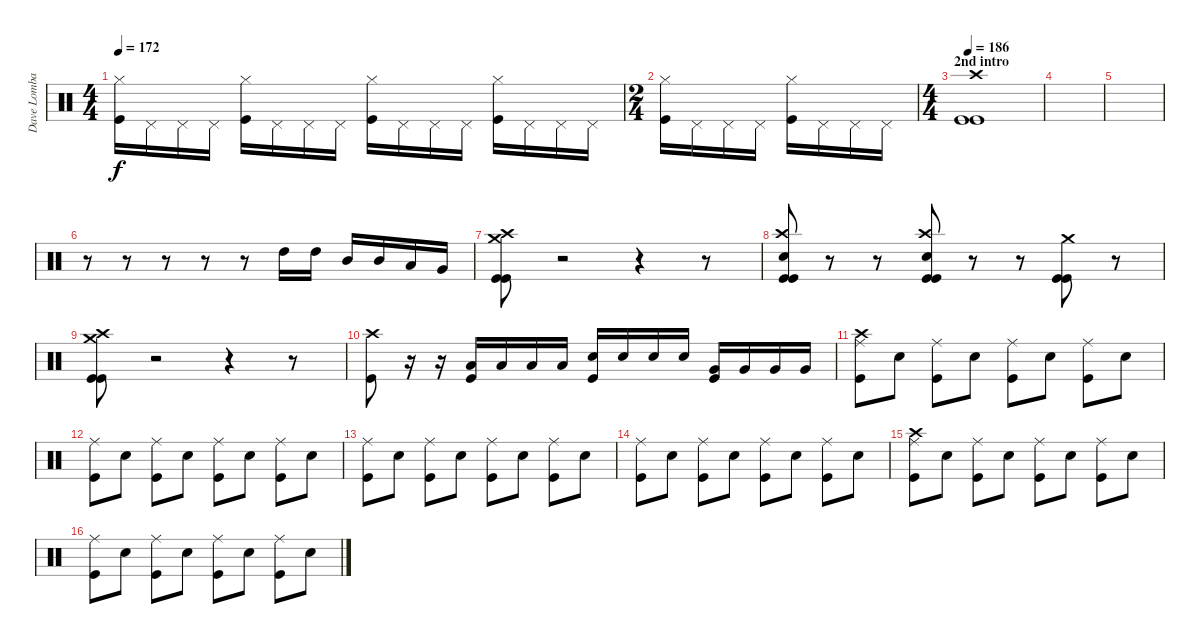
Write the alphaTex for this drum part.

\track ("Dave Lombardo" "Dave Lomba") {instrument percussion}
\staff {score}
\articulation defaults
\ts (4 4)
\tempo 172
\clef neutral
\ks c
("Kick (hit)" "Hi-Hat (closed)").16{dy f} "Pedal Hi-Hat (hit)".16 "Pedal Hi-Hat (hit)".16 "Pedal Hi-Hat (hit)".16 ("Kick (hit)" "Hi-Hat (closed)").16 "Pedal Hi-Hat (hit)".16 "Pedal Hi-Hat (hit)".16 "Pedal Hi-Hat (hit)".16 ("Kick (hit)" "Hi-Hat (closed)").16 "Pedal Hi-Hat (hit)".16 "Pedal Hi-Hat (hit)".16 "Pedal Hi-Hat (hit)".16 ("Kick (hit)" "Hi-Hat (closed)").16 "Pedal Hi-Hat (hit)".16 "Pedal Hi-Hat (hit)".16 "Pedal Hi-Hat (hit)".16 |
\ts (2 4)
("Kick (hit)" "Hi-Hat (closed)").16 "Pedal Hi-Hat (hit)".16 "Pedal Hi-Hat (hit)".16 "Pedal Hi-Hat (hit)".16 ("Kick (hit)" "Hi-Hat (closed)").16 "Pedal Hi-Hat (hit)".16 "Pedal Hi-Hat (hit)".16 "Pedal Hi-Hat (hit)".16 |
\ts (4 4)
\section ("" "2nd intro")
\tempo 186
("Crash high (hit)" "Kick (hit)" "Kick (hit)").1 |
|
|
r.8 r.8 r.8 r.8 r.8 "High Tom (hit)".16 "High Tom (hit)".16 "Mid Tom (hit)".16 "Mid Tom (hit)".16 "Low Tom (hit)".16 "Very Low Tom (hit)".16 |
("Crash high (hit)" "Crash medium (hit)" "Kick (hit)" "Kick (hit)").8 r.2 r.4 r.8 |
("Crash high (hit)" "Snare (hit) 2" "Kick (hit)" "Kick (hit)").8 r.8 r.8 ("Crash high (hit)" "Snare (hit) 2" "Kick (hit)" "Kick (hit)").8 r.8 r.8 ("Crash medium (hit)" "Kick (hit)" "Kick (hit)").8 r.8 |
("Crash high (hit)" "Crash medium (hit)" "Kick (hit)" "Kick (hit)").8 r.2 r.4 r.8 |
("Crash high (hit)" "Kick (hit)").8 r.16 r.16 ("Kick (hit)" "Low Tom (hit)").16 "Low Tom (hit)".16 "Low Tom (hit)".16 "Low Tom (hit)".16 ("Kick (hit)" "Snare (hit) 2").16 "Snare (hit) 2".16 "Snare (hit) 2".16 "Snare (hit) 2".16 ("Kick (hit)" "Very Low Tom (hit)").16 "Very Low Tom (hit)".16 "Very Low Tom (hit)".16 "Very Low Tom (hit)".16 |
("Crash high (hit)" "Ride (middle)" "Kick (hit)").8 "Snare (hit) 2".8 ("Ride (middle)" "Kick (hit)").8 "Snare (hit) 2".8 ("Ride (middle)" "Kick (hit)").8 "Snare (hit) 2".8 ("Ride (middle)" "Kick (hit)").8 "Snare (hit) 2".8 |
("Ride (middle)" "Kick (hit)").8 "Snare (hit) 2".8 ("Ride (middle)" "Kick (hit)").8 "Snare (hit) 2".8 ("Ride (middle)" "Kick (hit)").8 "Snare (hit) 2".8 ("Ride (middle)" "Kick (hit)").8 "Snare (hit) 2".8 |
("Ride (middle)" "Kick (hit)").8 "Snare (hit) 2".8 ("Ride (middle)" "Kick (hit)").8 "Snare (hit) 2".8 ("Ride (middle)" "Kick (hit)").8 "Snare (hit) 2".8 ("Ride (middle)" "Kick (hit)").8 "Snare (hit) 2".8 |
("Ride (middle)" "Kick (hit)").8 "Snare (hit) 2".8 ("Ride (middle)" "Kick (hit)").8 "Snare (hit) 2".8 ("Ride (middle)" "Kick (hit)").8 "Snare (hit) 2".8 ("Ride (middle)" "Kick (hit)").8 "Snare (hit) 2".8 |
("Crash high (hit)" "Ride (middle)" "Kick (hit)").8 "Snare (hit) 2".8 ("Ride (middle)" "Kick (hit)").8 "Snare (hit) 2".8 ("Ride (middle)" "Kick (hit)").8 "Snare (hit) 2".8 ("Ride (middle)" "Kick (hit)").8 "Snare (hit) 2".8 |
("Ride (middle)" "Kick (hit)").8 "Snare (hit) 2".8 ("Ride (middle)" "Kick (hit)").8 "Snare (hit) 2".8 ("Ride (middle)" "Kick (hit)").8 "Snare (hit) 2".8 ("Ride (middle)" "Kick (hit)").8 "Snare (hit) 2".8
